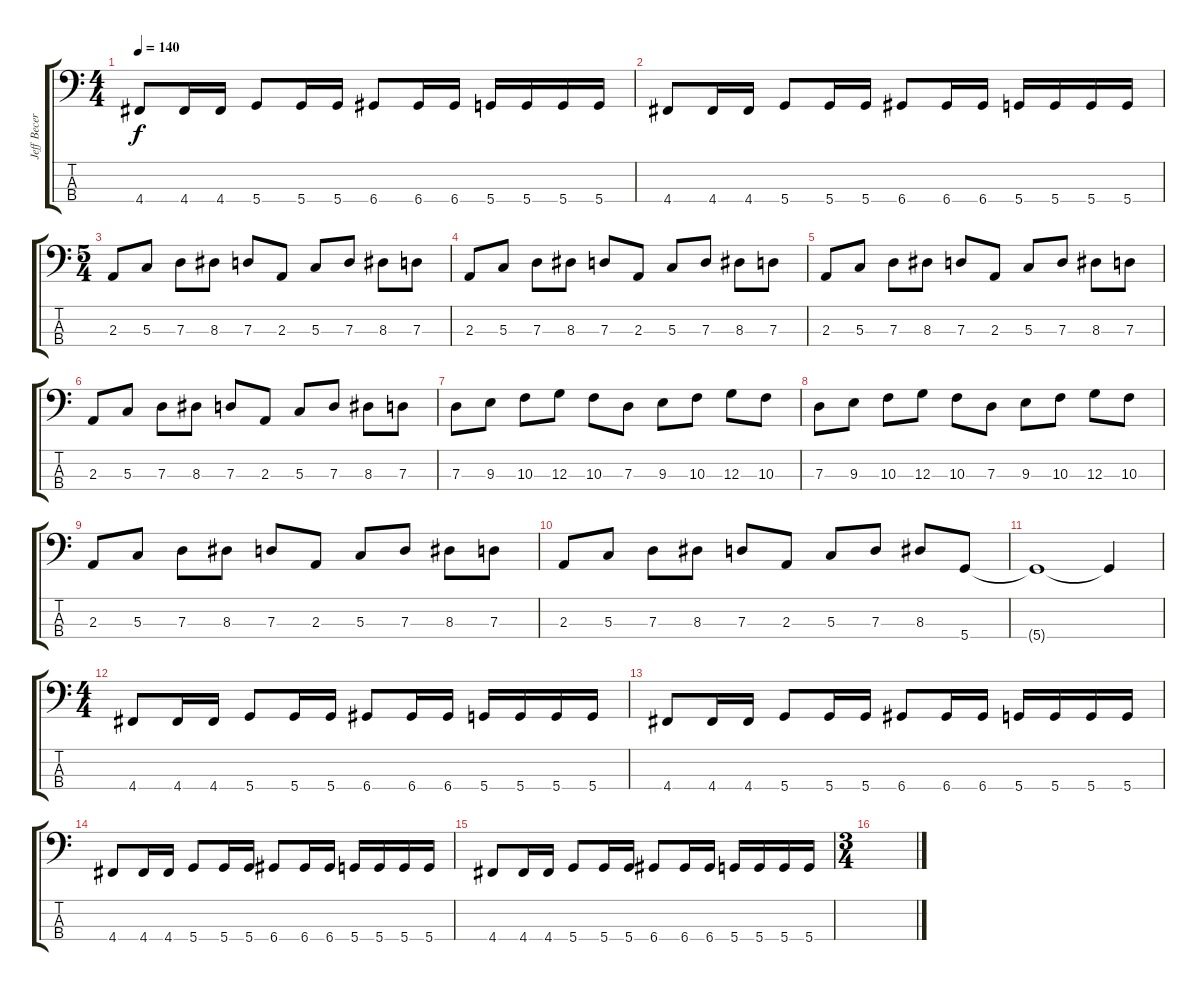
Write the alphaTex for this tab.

\track ("Jeff Becerra" "Jeff Becer") {instrument electricbassfinger}
\staff {score tabs}
\tuning (F2 C2 G1 D1) {hide}
\ts (4 4)
\tempo 140
\clef f4
\ks c
4.4.8{dy f} 4.4.16 4.4.16 5.4.8 5.4.16 5.4.16 6.4.8 6.4.16 6.4.16 5.4.16 5.4.16 5.4.16 5.4.16 |
4.4.8 4.4.16 4.4.16 5.4.8 5.4.16 5.4.16 6.4.8 6.4.16 6.4.16 5.4.16 5.4.16 5.4.16 5.4.16 |
\ts (5 4)
2.3.8 5.3.8 7.3.8 8.3.8 7.3.8 2.3.8 5.3.8 7.3.8 8.3.8 7.3.8 |
2.3.8 5.3.8 7.3.8 8.3.8 7.3.8 2.3.8 5.3.8 7.3.8 8.3.8 7.3.8 |
2.3.8 5.3.8 7.3.8 8.3.8 7.3.8 2.3.8 5.3.8 7.3.8 8.3.8 7.3.8 |
2.3.8 5.3.8 7.3.8 8.3.8 7.3.8 2.3.8 5.3.8 7.3.8 8.3.8 7.3.8 |
7.3.8 9.3.8 10.3.8 12.3.8 10.3.8 7.3.8 9.3.8 10.3.8 12.3.8 10.3.8 |
7.3.8 9.3.8 10.3.8 12.3.8 10.3.8 7.3.8 9.3.8 10.3.8 12.3.8 10.3.8 |
2.3.8 5.3.8 7.3.8 8.3.8 7.3.8 2.3.8 5.3.8 7.3.8 8.3.8 7.3.8 |
2.3.8 5.3.8 7.3.8 8.3.8 7.3.8 2.3.8 5.3.8 7.3.8 8.3.8 5.4.8 |
5.4{t}.1 5.4{t}.4 |
\ts (4 4)
4.4.8 4.4.16 4.4.16 5.4.8 5.4.16 5.4.16 6.4.8 6.4.16 6.4.16 5.4.16 5.4.16 5.4.16 5.4.16 |
4.4.8 4.4.16 4.4.16 5.4.8 5.4.16 5.4.16 6.4.8 6.4.16 6.4.16 5.4.16 5.4.16 5.4.16 5.4.16 |
4.4.8 4.4.16 4.4.16 5.4.8 5.4.16 5.4.16 6.4.8 6.4.16 6.4.16 5.4.16 5.4.16 5.4.16 5.4.16 |
4.4.8 4.4.16 4.4.16 5.4.8 5.4.16 5.4.16 6.4.8 6.4.16 6.4.16 5.4.16 5.4.16 5.4.16 5.4.16 |
\ts (3 4)
